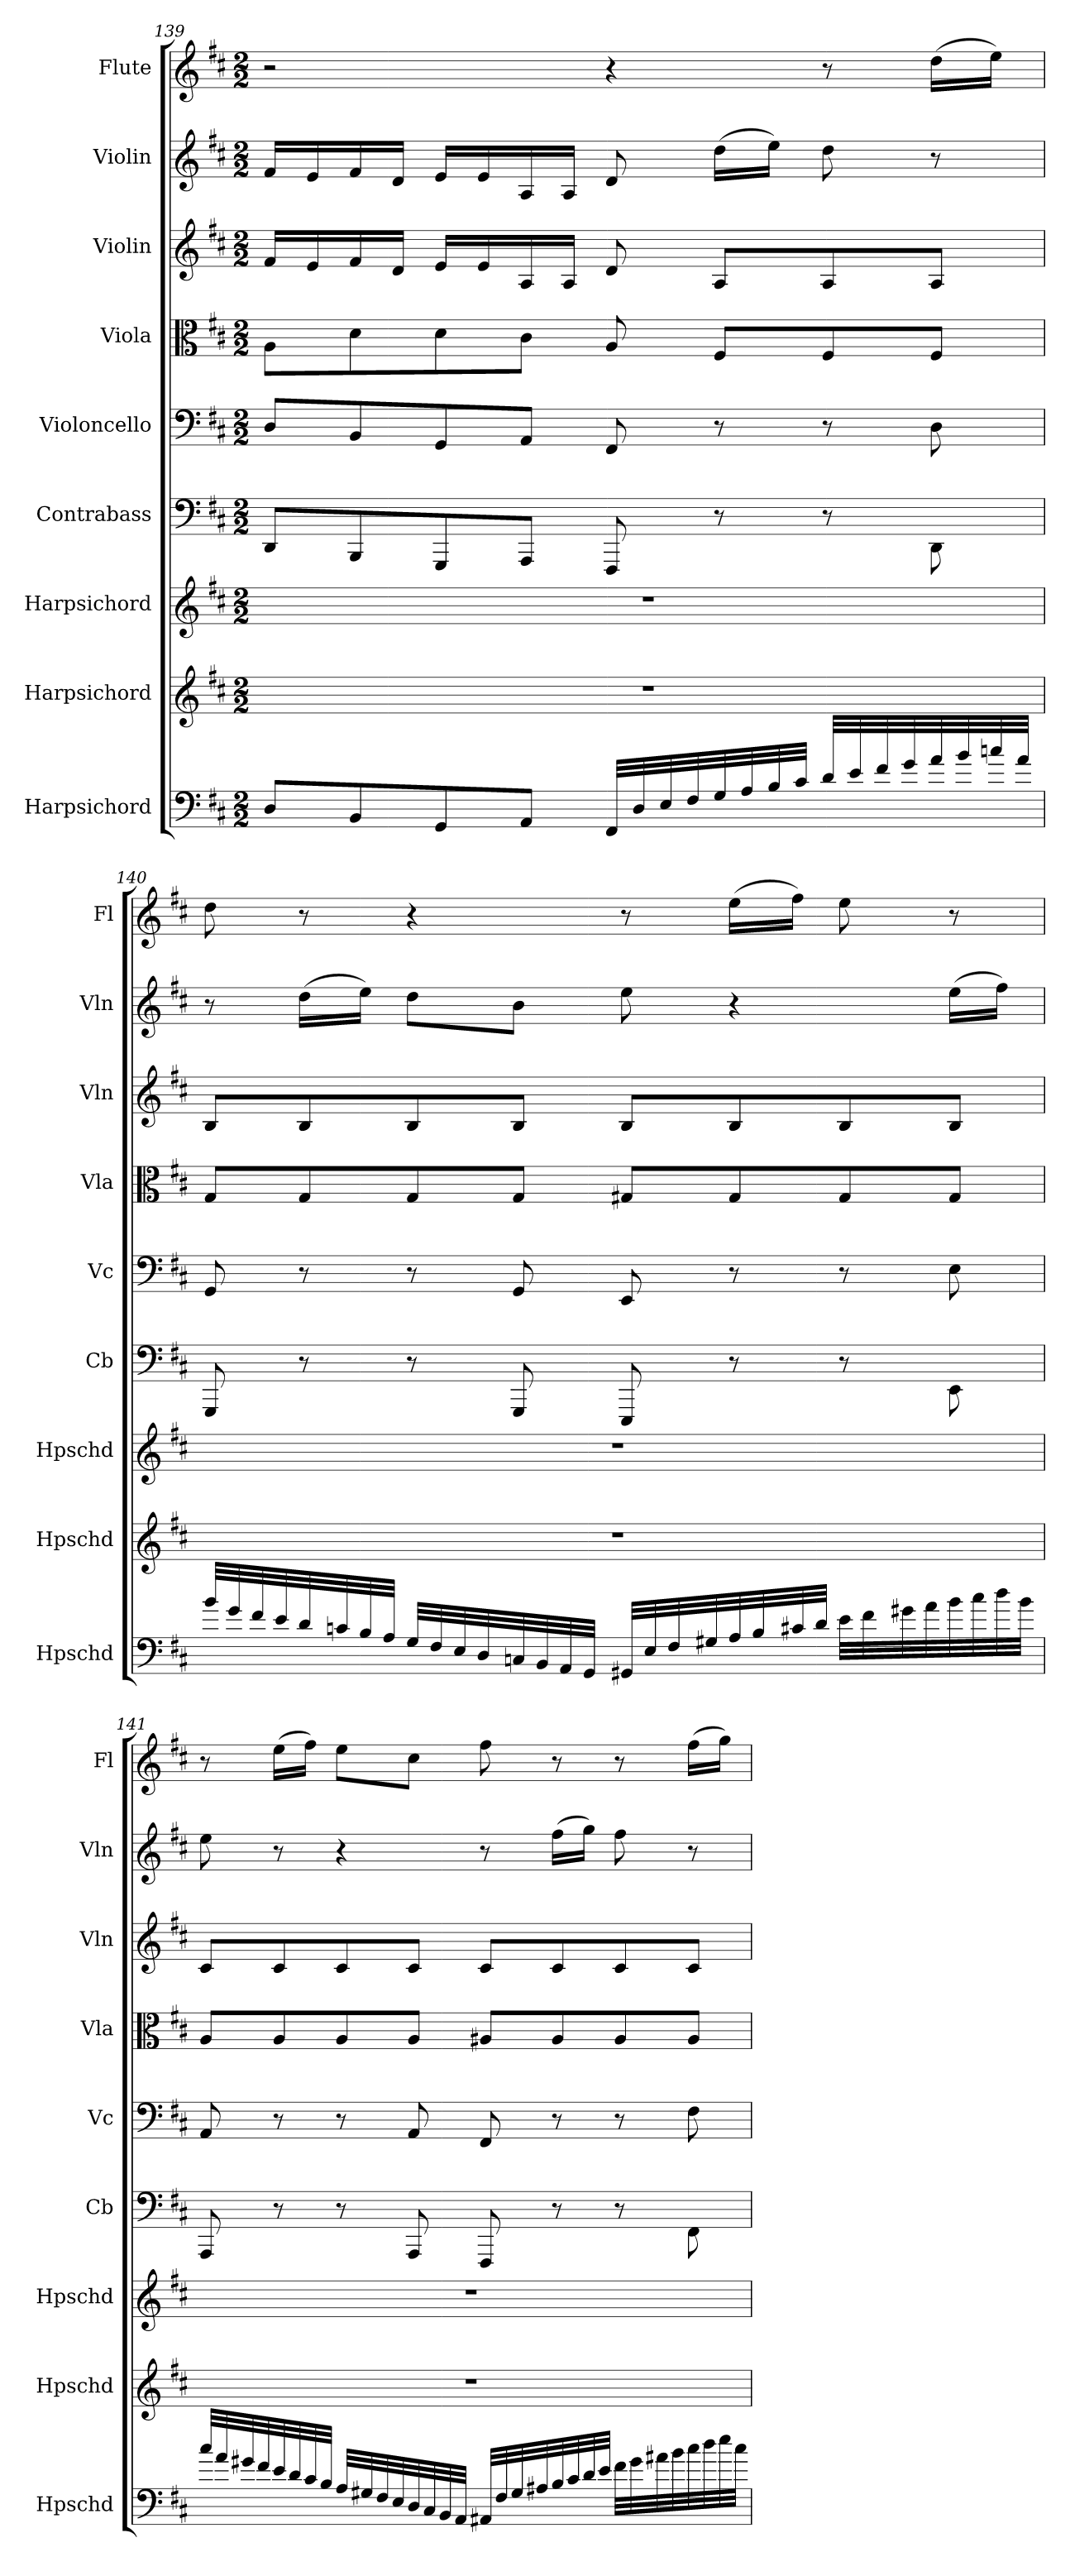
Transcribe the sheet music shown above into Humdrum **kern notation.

**kern	**kern	**kern	**kern	**kern	**kern	**kern	**kern	**kern
*part9	*part8	*part7	*part6	*part5	*part4	*part3	*part2	*part1
*staff9	*staff8	*staff7	*staff6	*staff5	*staff4	*staff3	*staff2	*staff1
*I"Harpsichord	*I"Harpsichord	*I"Harpsichord	*I"Contrabass	*I"Violoncello	*I"Viola	*I"Violin	*I"Violin	*I"Flute
*I'Hpschd	*I'Hpschd	*I'Hpschd	*I'Cb	*I'Vc	*I'Vla	*I'Vln	*I'Vln	*I'Fl
*clefF4	*clefG2	*clefG2	*clefF4	*clefF4	*clefC3	*clefG2	*clefG2	*clefG2
*	*	*	*ITrd7c12	*	*	*	*	*
*k[f#c#]	*k[f#c#]	*k[f#c#]	*k[f#c#]	*k[f#c#]	*k[f#c#]	*k[f#c#]	*k[f#c#]	*k[f#c#]
*D:	*D:	*D:	*D:	*D:	*D:	*D:	*D:	*D:
*M2/2	*M2/2	*M2/2	*M2/2	*M2/2	*M2/2	*M2/2	*M2/2	*M2/2
=139	=139	=139	=139	=139	=139	=139	=139	=139
8D/L	1r	1r	8DDD/L	8D/L	8A\L	16f#/LL	16f#/LL	2r
.	.	.	.	.	.	16e/	16e/	.
8BB/	.	.	8BBBB/	8BB/	8d\	16f#/	16f#/	.
.	.	.	.	.	.	16d/JJ	16d/JJ	.
8GG/	.	.	8GGGG/	8GG/	8d\	16e/LL	16e/LL	.
.	.	.	.	.	.	16e/	16e/	.
8AA/J	.	.	8AAAA/J	8AA/J	8c#\J	16A/	16A/	.
.	.	.	.	.	.	16A/JJ	16A/JJ	.
32FF#/LLL	.	.	8FFFF#/	8FF#/	8A/	8d/	8d/	4r
32D/	.	.	.	.	.	.	.	.
32E/	.	.	.	.	.	.	.	.
32F#/	.	.	.	.	.	.	.	.
32G/	.	.	8r	8r	8F#/L	8A/L	(16dd\LL	.
32A/	.	.	.	.	.	.	.	.
32B/	.	.	.	.	.	.	16ee\JJ)	.
32c#/JJJ	.	.	.	.	.	.	.	.
32d/LLL	.	.	8r	8r	8F#/	8A/	8dd\	8r
32e/	.	.	.	.	.	.	.	.
32f#/	.	.	.	.	.	.	.	.
32g/	.	.	.	.	.	.	.	.
32a/	.	.	8DDD\	8D\	8F#/J	8A/J	8r	(16dd\LL
32b/	.	.	.	.	.	.	.	.
32ccn/	.	.	.	.	.	.	.	16ee\JJ)
32a/JJJ	.	.	.	.	.	.	.	.
=140	=140	=140	=140	=140	=140	=140	=140	=140
32b/LLL	1r	1r	8GGGG/	8GG/	8G/L	8B/L	8r	8dd\
32g/	.	.	.	.	.	.	.	.
32f#/	.	.	.	.	.	.	.	.
32e/	.	.	.	.	.	.	.	.
32d/	.	.	8r	8r	8G/	8B/	(16dd\LL	8r
32cn/	.	.	.	.	.	.	.	.
32B/	.	.	.	.	.	.	16ee\JJ)	.
32A/JJJ	.	.	.	.	.	.	.	.
32G/LLL	.	.	8r	8r	8G/	8B/	8dd\L	4r
32F#/	.	.	.	.	.	.	.	.
32E/	.	.	.	.	.	.	.	.
32D/	.	.	.	.	.	.	.	.
32Cn/	.	.	8GGGG/	8GG/	8G/J	8B/J	8b\J	.
32BB/	.	.	.	.	.	.	.	.
32AA/	.	.	.	.	.	.	.	.
32GG/JJJ	.	.	.	.	.	.	.	.
32GG#X/LLL	.	.	8EEEE/	8EE/	8G#X/L	8B/L	8ee\	8r
32E/	.	.	.	.	.	.	.	.
32F#/	.	.	.	.	.	.	.	.
32G#X/	.	.	.	.	.	.	.	.
32A/	.	.	8r	8r	8G#/	8B/	4r	(16ee\LL
32B/	.	.	.	.	.	.	.	.
32c#X/	.	.	.	.	.	.	.	16ff#\JJ)
32d/JJJ	.	.	.	.	.	.	.	.
32e\LLL	.	.	8r	8r	8G#/	8B/	.	8ee\
32f#\	.	.	.	.	.	.	.	.
32g#X\	.	.	.	.	.	.	.	.
32a\	.	.	.	.	.	.	.	.
32b\	.	.	8EEE\	8E\	8G#/J	8B/J	(16ee\LL	8r
32cc#\	.	.	.	.	.	.	.	.
32dd\	.	.	.	.	.	.	16ff#\JJ)	.
32b\JJJ	.	.	.	.	.	.	.	.
=141	=141	=141	=141	=141	=141	=141	=141	=141
32cc#/LLL	1r	1r	8AAAA/	8AA/	8A/L	8c#/L	8ee\	8r
32a/	.	.	.	.	.	.	.	.
32g#X/	.	.	.	.	.	.	.	.
32f#/	.	.	.	.	.	.	.	.
32e/	.	.	8r	8r	8A/	8c#/	8r	(16ee\LL
32d/	.	.	.	.	.	.	.	.
32c#/	.	.	.	.	.	.	.	16ff#\JJ)
32B/JJJ	.	.	.	.	.	.	.	.
32A/LLL	.	.	8r	8r	8A/	8c#/	4r	8ee\L
32G#X/	.	.	.	.	.	.	.	.
32F#/	.	.	.	.	.	.	.	.
32E/	.	.	.	.	.	.	.	.
32D/	.	.	8AAAA/	8AA/	8A/J	8c#/J	.	8cc#\J
32C#/	.	.	.	.	.	.	.	.
32BB/	.	.	.	.	.	.	.	.
32AA/JJJ	.	.	.	.	.	.	.	.
32AA#X/LLL	.	.	8FFFF#/	8FF#/	8A#X/L	8c#/L	8r	8ff#\
32F#/	.	.	.	.	.	.	.	.
32G#/	.	.	.	.	.	.	.	.
32A#X/	.	.	.	.	.	.	.	.
32B/	.	.	8r	8r	8A#/	8c#/	(16ff#\LL	8r
32c#/	.	.	.	.	.	.	.	.
32d/	.	.	.	.	.	.	16gg\JJ)	.
32e/JJJ	.	.	.	.	.	.	.	.
32f#\LLL	.	.	8r	8r	8A#/	8c#/	8ff#\	8r
32g#\	.	.	.	.	.	.	.	.
32a#X\	.	.	.	.	.	.	.	.
32b\	.	.	.	.	.	.	.	.
32cc#\	.	.	8FFF#\	8F#\	8A#/J	8c#/J	8r	(16ff#\LL
32dd\	.	.	.	.	.	.	.	.
32ee\	.	.	.	.	.	.	.	16gg\JJ)
32cc#\JJJ	.	.	.	.	.	.	.	.
=	=	=	=	=	=	=	=	=
*-	*-	*-	*-	*-	*-	*-	*-	*-
